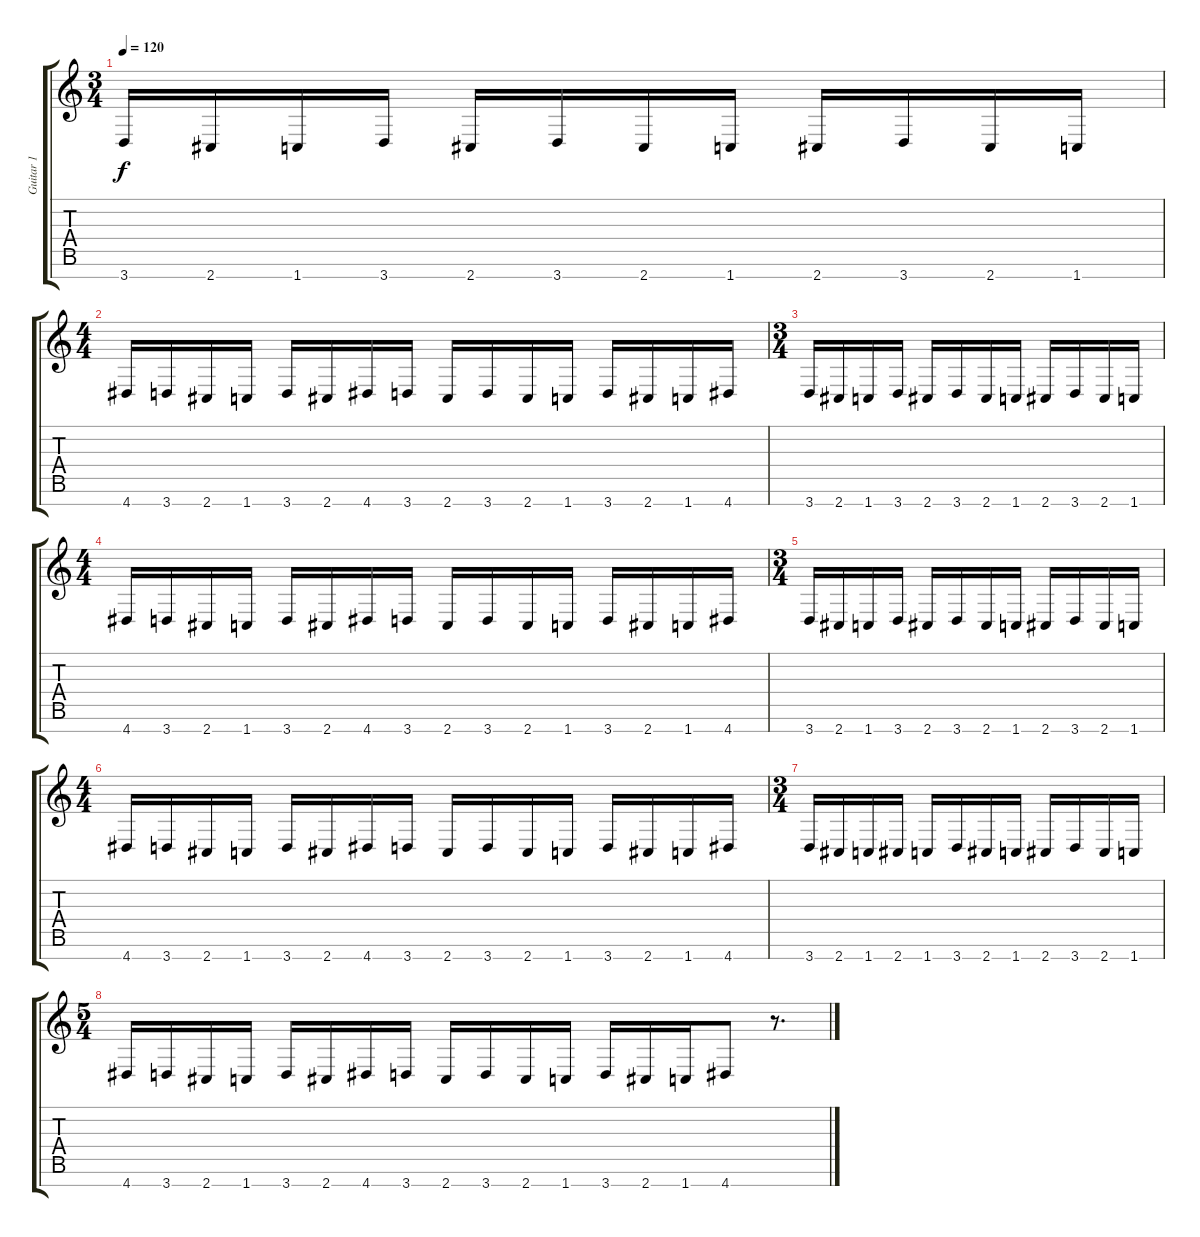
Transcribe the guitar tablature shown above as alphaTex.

\track ("Guitar 1" "Guitar 1") {instrument distortionguitar}
\staff {score tabs}
\tuning (E4 B3 G3 D3 A2 E2 B1) {hide}
\ts (3 4)
\tempo 120
\clef g2
\ks c
3.7.16{dy f} 2.7.16 1.7.16 3.7.16 2.7.16 3.7.16 2.7.16 1.7.16 2.7.16 3.7.16 2.7.16 1.7.16 |
\ts (4 4)
4.7.16 3.7.16 2.7.16 1.7.16 3.7.16 2.7.16 4.7.16 3.7.16 2.7.16 3.7.16 2.7.16 1.7.16 3.7.16 2.7.16 1.7.16 4.7.16 |
\ts (3 4)
3.7.16 2.7.16 1.7.16 3.7.16 2.7.16 3.7.16 2.7.16 1.7.16 2.7.16 3.7.16 2.7.16 1.7.16 |
\ts (4 4)
4.7.16 3.7.16 2.7.16 1.7.16 3.7.16 2.7.16 4.7.16 3.7.16 2.7.16 3.7.16 2.7.16 1.7.16 3.7.16 2.7.16 1.7.16 4.7.16 |
\ts (3 4)
3.7.16 2.7.16 1.7.16 3.7.16 2.7.16 3.7.16 2.7.16 1.7.16 2.7.16 3.7.16 2.7.16 1.7.16 |
\ts (4 4)
4.7.16 3.7.16 2.7.16 1.7.16 3.7.16 2.7.16 4.7.16 3.7.16 2.7.16 3.7.16 2.7.16 1.7.16 3.7.16 2.7.16 1.7.16 4.7.16 |
\ts (3 4)
3.7.16 2.7.16 1.7.16 2.7.16 1.7.16 3.7.16 2.7.16 1.7.16 2.7.16 3.7.16 2.7.16 1.7.16 |
\ts (5 4)
4.7.16 3.7.16 2.7.16 1.7.16 3.7.16 2.7.16 4.7.16 3.7.16 2.7.16 3.7.16 2.7.16 1.7.16 3.7.16 2.7.16 1.7.16 4.7.8 r.8{d}
